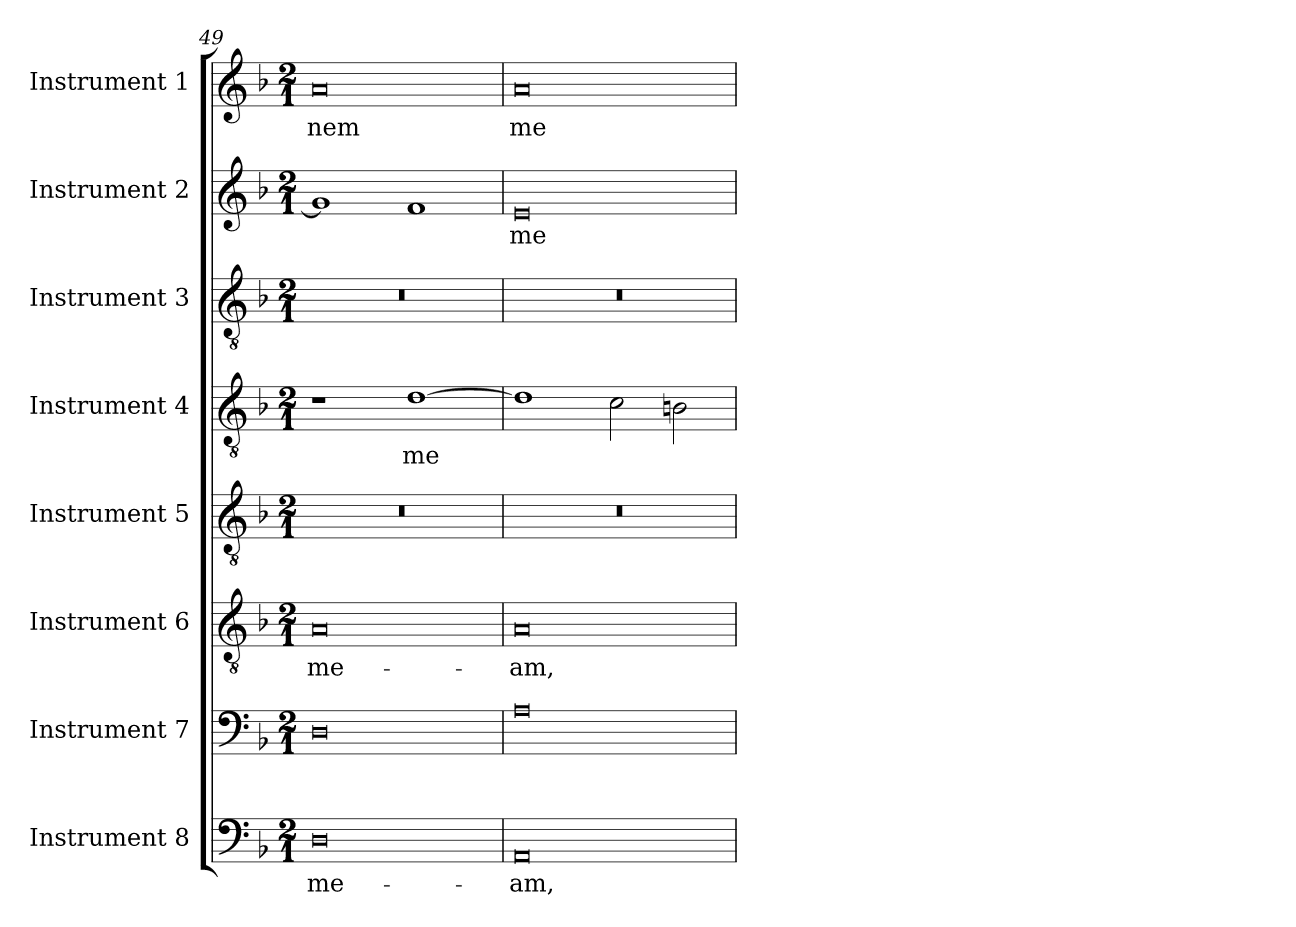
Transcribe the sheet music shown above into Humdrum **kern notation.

**kern	**text	**kern	**text	**kern	**text	**kern	**kern	**text	**kern	**kern	**text	**kern	**text
*part8	*part8	*part7	*part7	*part6	*part6	*part5	*part4	*part4	*part3	*part2	*part2	*part1	*part1
*staff8	*staff8	*staff7	*staff7	*staff6	*staff6	*staff5	*staff4	*staff4	*staff3	*staff2	*staff2	*staff1	*staff1
*I"Instrument 8	*	*I"Instrument 7	*	*I"Instrument 6	*	*I"Instrument 5	*I"Instrument 4	*	*I"Instrument 3	*I"Instrument 2	*	*I"Instrument 1	*
!!LO:PB:g=z
*clefF4	*	*clefF4	*	*clefGv2	*	*clefGv2	*clefGv2	*	*clefGv2	*clefG2	*	*clefG2	*
*k[b-]	*	*k[b-]	*	*k[b-]	*	*k[b-]	*k[b-]	*	*k[b-]	*k[b-]	*	*k[b-]	*
*F:	*	*F:	*	*F:	*	*F:	*F:	*	*F:	*F:	*	*F:	*
*M2/1	*	*M2/1	*	*M2/1	*	*M2/1	*M2/1	*	*M2/1	*M2/1	*	*M2/1	*
=49	=49	=49	=49	=49	=49	=49	=49	=49	=49	=49	=49	=49	=49
!	!LO:LY:b:cj	!	!LO:LY:b:cj	!	!LO:LY:b:cj	!	!	!	!	!	!LO:LY:b:cj	!	!LO:LY:b:cj
0D	me-	0D	--	0A	me-	0r	1r	.	0r	1g]	.	0a	-nem
!	!	!	!	!	!	!	!	!LO:LY:b:cj	!	!	!LO:LY:b:cj	!	!
.	.	.	.	.	.	.	[>1d	me-	.	1f	.	.	.
=50	=50	=50	=50	=50	=50	=50	=50	=50	=50	=50	=50	=50	=50
!	!LO:LY:b:cj	!	!LO:LY:b:cj	!	!LO:LY:b:cj	!	!	!LO:LY:b:cj	!	!	!LO:LY:b:cj	!	!LO:LY:b:cj
0AA	-am,	0A	--	0A	-am,	0r	1d]	--	0r	0e	me-	0a	me-
!	!	!	!	!	!	!	!	!LO:LY:b:cj	!	!	!	!	!
.	.	.	.	.	.	.	2c\	--	.	.	.	.	.
!	!	!	!	!	!	!	!	!LO:LY:b:cj	!	!	!	!	!
.	.	.	.	.	.	.	2Bn\	--	.	.	.	.	.
=	=	=	=	=	=	=	=	=	=	=	=	=	=
*-	*-	*-	*-	*-	*-	*-	*-	*-	*-	*-	*-	*-	*-
